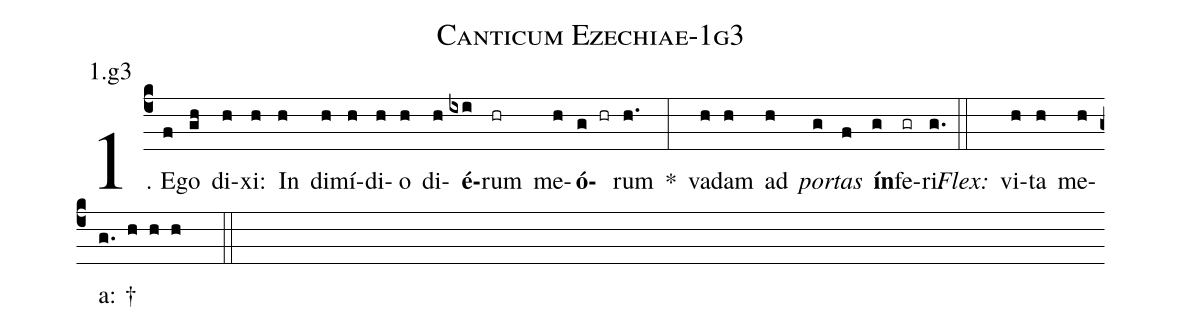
name: Canticum Ezechiae-1g3;
annotation: 1.g3;
%%
(c4)1. E(f)go(gh) di(h)xi:(h) In(h) di(h)mí(h)di(h)o(h) di(h)<b>é</b>(ixi)rum(hr) me(h)<b>ó</b>(g hr)rum(h.) *(:) va(h)dam(h) ad(h) <i>por</i>(g)<i>tas</i>(f) <b>ín</b>(g)fe(gr)ri.(g.) (::)
<i>Flex:</i>()  vi(h)ta(h) me(h)a: †(g. h h h  ::)
